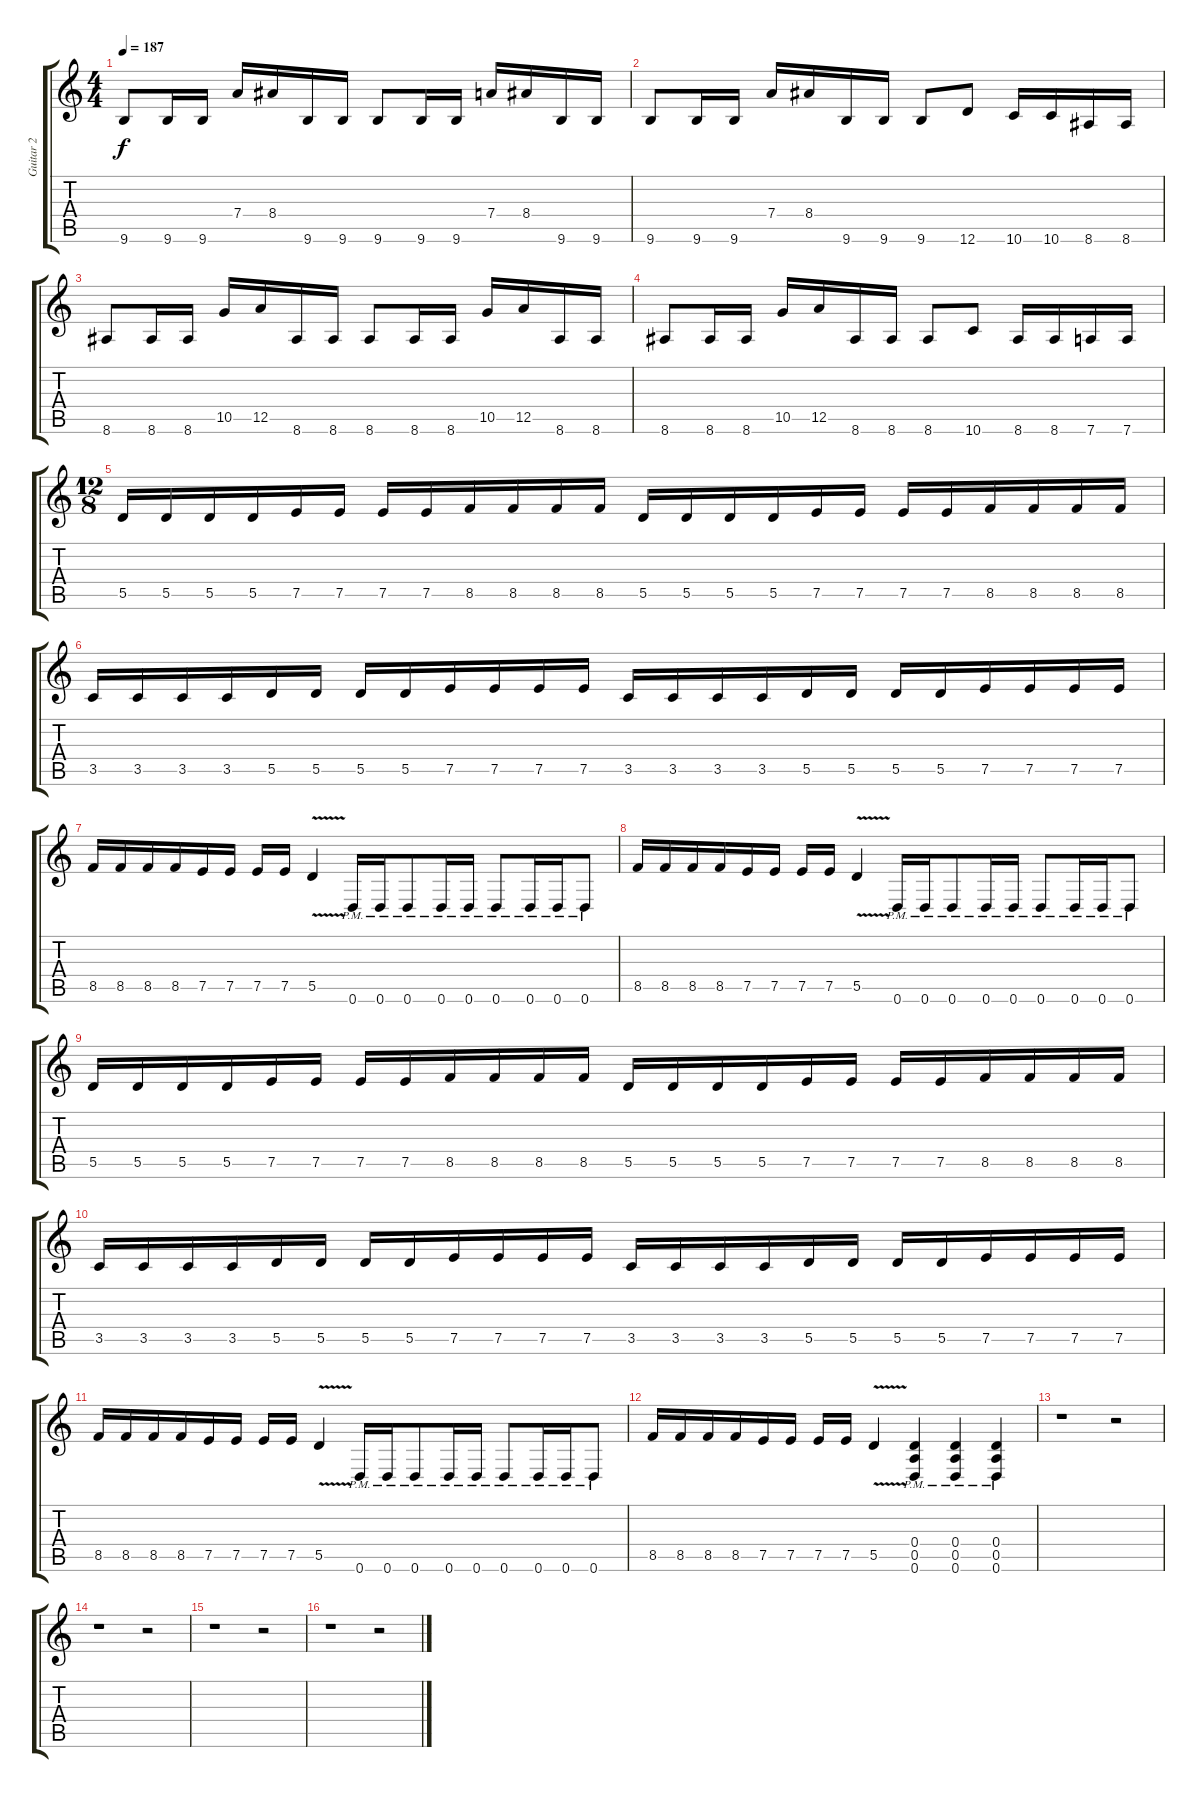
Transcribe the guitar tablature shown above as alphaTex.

\track ("Guitar 2" "Guitar 2") {instrument distortionguitar}
\staff {score tabs}
\tuning (E4 B3 G3 D3 A2 D2) {hide}
\ts (4 4)
\tempo 187
\clef g2
\ks c
9.6.8{dy f} 9.6.16 9.6.16 7.4.16 8.4.16 9.6.16 9.6.16 9.6.8 9.6.16 9.6.16 7.4.16 8.4.16 9.6.16 9.6.16 |
9.6.8 9.6.16 9.6.16 7.4.16 8.4.16 9.6.16 9.6.16 9.6.8 12.6.8 10.6.16 10.6.16 8.6.16 8.6.16 |
8.6.8 8.6.16 8.6.16 10.5.16 12.5.16 8.6.16 8.6.16 8.6.8 8.6.16 8.6.16 10.5.16 12.5.16 8.6.16 8.6.16 |
8.6.8 8.6.16 8.6.16 10.5.16 12.5.16 8.6.16 8.6.16 8.6.8 10.6.8 8.6.16 8.6.16 7.6.16 7.6.16 |
\ts (12 8)
5.5.16 5.5.16 5.5.16 5.5.16 7.5.16 7.5.16 7.5.16 7.5.16 8.5.16 8.5.16 8.5.16 8.5.16 5.5.16 5.5.16 5.5.16 5.5.16 7.5.16 7.5.16 7.5.16 7.5.16 8.5.16 8.5.16 8.5.16 8.5.16 |
3.5.16 3.5.16 3.5.16 3.5.16 5.5.16 5.5.16 5.5.16 5.5.16 7.5.16 7.5.16 7.5.16 7.5.16 3.5.16 3.5.16 3.5.16 3.5.16 5.5.16 5.5.16 5.5.16 5.5.16 7.5.16 7.5.16 7.5.16 7.5.16 |
8.5.16 8.5.16 8.5.16 8.5.16 7.5.16 7.5.16 7.5.16 7.5.16 5.5{v}.4 0.6{pm}.16 0.6{pm}.16 0.6{pm}.8 0.6{pm}.16 0.6{pm}.16 0.6{pm}.8 0.6{pm}.16 0.6{pm}.16 0.6{pm}.8 |
8.5.16 8.5.16 8.5.16 8.5.16 7.5.16 7.5.16 7.5.16 7.5.16 5.5{v}.4 0.6{pm}.16 0.6{pm}.16 0.6{pm}.8 0.6{pm}.16 0.6{pm}.16 0.6{pm}.8 0.6{pm}.16 0.6{pm}.16 0.6{pm}.8 |
5.5.16 5.5.16 5.5.16 5.5.16 7.5.16 7.5.16 7.5.16 7.5.16 8.5.16 8.5.16 8.5.16 8.5.16 5.5.16 5.5.16 5.5.16 5.5.16 7.5.16 7.5.16 7.5.16 7.5.16 8.5.16 8.5.16 8.5.16 8.5.16 |
3.5.16 3.5.16 3.5.16 3.5.16 5.5.16 5.5.16 5.5.16 5.5.16 7.5.16 7.5.16 7.5.16 7.5.16 3.5.16 3.5.16 3.5.16 3.5.16 5.5.16 5.5.16 5.5.16 5.5.16 7.5.16 7.5.16 7.5.16 7.5.16 |
8.5.16 8.5.16 8.5.16 8.5.16 7.5.16 7.5.16 7.5.16 7.5.16 5.5{v}.4 0.6{pm}.16 0.6{pm}.16 0.6{pm}.8 0.6{pm}.16 0.6{pm}.16 0.6{pm}.8 0.6{pm}.16 0.6{pm}.16 0.6{pm}.8 |
8.5.16 8.5.16 8.5.16 8.5.16 7.5.16 7.5.16 7.5.16 7.5.16 5.5{v}.4 (0.4{pm} 0.5{pm} 0.6{pm}).4 (0.4{pm} 0.5{pm} 0.6{pm}).4 (0.4{pm} 0.5{pm} 0.6{pm}).4 |
r.1 r.2 |
r.1 r.2 |
r.1 r.2 |
r.1 r.2
